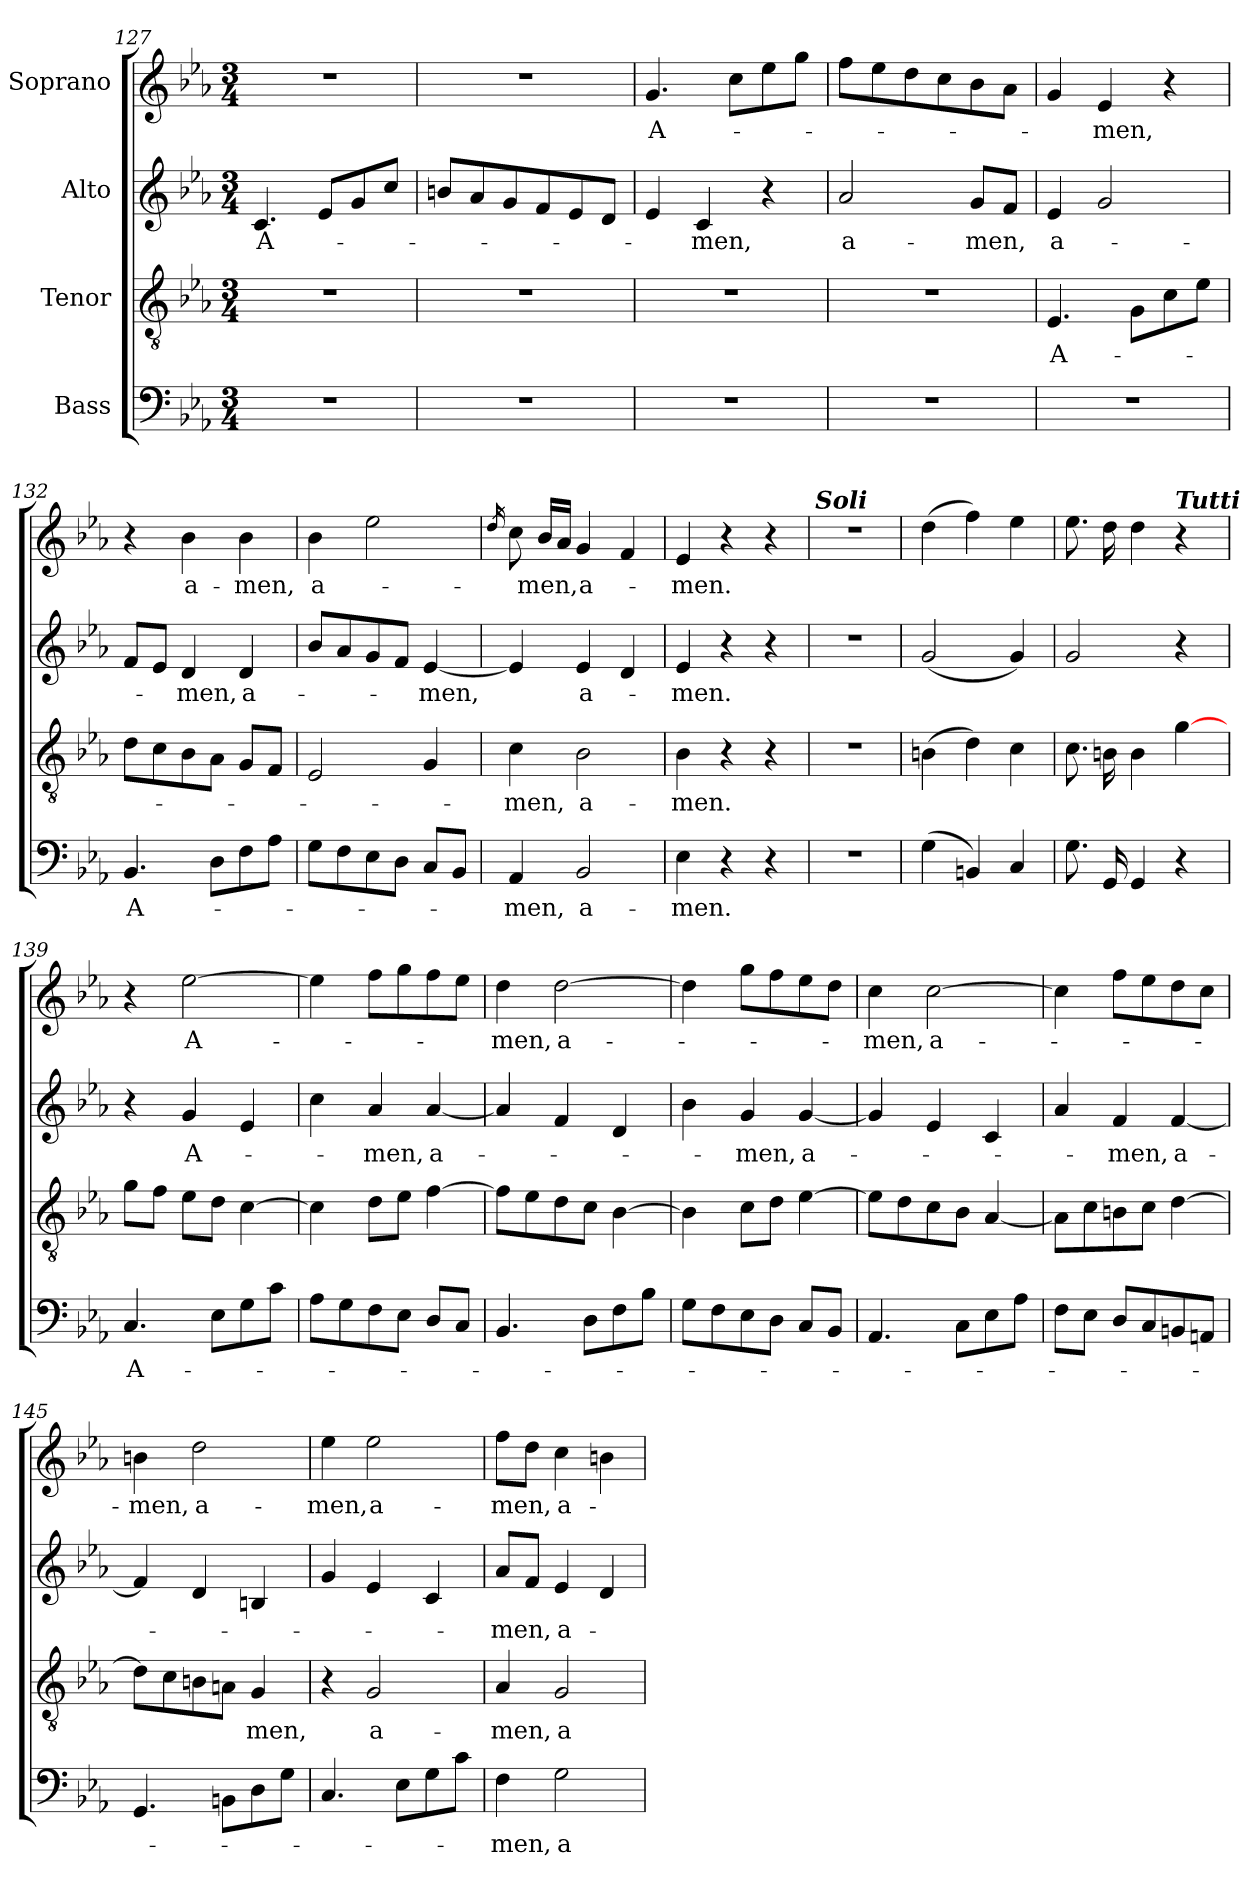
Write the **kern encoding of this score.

**kern	**text	**kern	**text	**kern	**text	**kern	**text
*part4	*part4	*part3	*part3	*part2	*part2	*part1	*part1
*staff4	*staff4	*staff3	*staff3	*staff2	*staff2	*staff1	*staff1
*I"Bass	*	*I"Tenor	*	*I"Alto	*	*I"Soprano	*
*clefF4	*	*clefGv2	*	*clefG2	*	*clefG2	*
*k[b-e-a-]	*	*k[b-e-a-]	*	*k[b-e-a-]	*	*k[b-e-a-]	*
*E-:	*	*E-:	*	*E-:	*	*E-:	*
*M3/4	*	*M3/4	*	*M3/4	*	*M3/4	*
=127	=127	=127	=127	=127	=127	=127	=127
!	!	!	!	!	!LO:LY:b	!	!
2.r	.	2.r	.	4.c/	A-	2.r	.
.	.	.	.	8e-/L	.	.	.
.	.	.	.	8g/	.	.	.
.	.	.	.	8cc/J	.	.	.
!!LO:PB:g=z
=128	=128	=128	=128	=128	=128	=128	=128
2.r	.	2.r	.	8bn/L	.	2.r	.
.	.	.	.	8a-/	.	.	.
.	.	.	.	8g/	.	.	.
.	.	.	.	8f/	.	.	.
.	.	.	.	8e-/	.	.	.
.	.	.	.	8d/J	.	.	.
=129	=129	=129	=129	=129	=129	=129	=129
!	!	!	!	!	!	!	!LO:LY:b
2.r	.	2.r	.	4e-/	.	4.g/	A-
!	!	!	!	!	!LO:LY:b	!	!
.	.	.	.	4c/	-men,	.	.
.	.	.	.	.	.	8cc\L	.
.	.	.	.	4r	.	8ee-\	.
.	.	.	.	.	.	8gg\J	.
=130	=130	=130	=130	=130	=130	=130	=130
!	!	!	!	!	!LO:LY:b	!	!
2.r	.	2.r	.	2a-/	a-	8ff\L	.
.	.	.	.	.	.	8ee-\	.
.	.	.	.	.	.	8dd\	.
.	.	.	.	.	.	8cc\	.
!	!	!	!	!	!LO:LY:b	!	!
.	.	.	.	8g/L	-men,	8b-\	.
.	.	.	.	8f/J	.	8a-\J	.
=131	=131	=131	=131	=131	=131	=131	=131
!	!	!	!LO:LY:b	!	!LO:LY:b	!	!
2.r	.	4.E-/	A-	4e-/	a-	4g/	.
!	!	!	!	!	!	!	!LO:LY:b
.	.	.	.	2g/	.	4e-/	-men,
.	.	8G\L	.	.	.	.	.
.	.	8c\	.	.	.	4r	.
.	.	8e-\J	.	.	.	.	.
!!LO:LB:g=z
=132	=132	=132	=132	=132	=132	=132	=132
!	!LO:LY:b	!	!	!	!	!	!
4.BB-/	A-	8d\L	.	8f/L	.	4r	.
.	.	8c\	.	8e-/J	.	.	.
!	!	!	!	!	!LO:LY:b	!	!LO:LY:b
.	.	8B-\	.	4d/	-men,	4b-\	a-
8D\L	.	8A-\J	.	.	.	.	.
!	!	!	!	!	!LO:LY:b	!	!LO:LY:b
8F\	.	8G/L	.	4d/	a-	4b-\	-men,
8A-\J	.	8F/J	.	.	.	.	.
=133	=133	=133	=133	=133	=133	=133	=133
!	!	!	!	!	!	!	!LO:LY:b
8G\L	.	2E-/	.	8b-/L	.	4b-\	a-
8F\	.	.	.	8a-/	.	.	.
8E-\	.	.	.	8g/	.	2ee-\	.
8D\J	.	.	.	8f/J	.	.	.
!	!	!	!	!	!LO:LY:b	!	!
8C/L	.	4G/	.	[4e-/	-men,	.	.
8BB-/J	.	.	.	.	.	.	.
=134	=134	=134	=134	=134	=134	=134	=134
.	.	.	.	.	.	16qdd/	.
!	!LO:LY:b	!	!LO:LY:b	!	!	!	!
4AA-/	-men,	4c\	-men,	4e-/]	.	8cc\	.
!	!	!	!	!	!	!	!LO:LY:b
.	.	.	.	.	.	16b-/LL	-men,
.	.	.	.	.	.	16a-/JJ	.
!	!LO:LY:b	!	!LO:LY:b	!	!LO:LY:b	!	!LO:LY:b
2BB-/	a-	2B-\	a-	4e-/	a-	4g/	a-
.	.	.	.	4d/	.	4f/	.
=135	=135	=135	=135	=135	=135	=135	=135
!	!LO:LY:b	!	!LO:LY:b	!	!LO:LY:b	!	!LO:LY:b
4E-\	-men.	4B-\	-men.	4e-/	-men.	4e-/	-men.
4r	.	4r	.	4r	.	4r	.
4r	.	4r	.	4r	.	4r	.
!!LO:PB:g=z
=136	=136	=136	=136	=136	=136	=136	=136
!	!	!	!	!	!	!LO:TX:a:Bi:t=Soli	!
2.r	.	2.r	.	2.r	.	2.r	.
=137	=137	=137	=137	=137	=137	=137	=137
(>4G\	.	(>4Bn\	.	(<2g/	.	(>4dd\	.
4BBn/)	.	4d\)	.	.	.	4ff\)	.
4C/	.	4c\	.	4g/)	.	4ee-\	.
=138	=138	=138	=138	=138	=138	=138	=138
8.G\	.	8.c\	.	2g/	.	8.ee-\	.
16GG/	.	16Bn\	.	.	.	16dd\	.
4GG/	.	4B\	.	.	.	4dd\	.
!	!	!	!	!	!	!LO:TX:a:Bi:t=Tutti	!
4r	.	[4g\	.	4r	.	4r	.
=139	=139	=139	=139	=139	=139	=139	=139
!	!LO:LY:b	!	!	!	!	!	!
4.C/	A-	8g\L	.	4r	.	4r	.
.	.	8f\J	.	.	.	.	.
!	!	!	!	!	!LO:LY:b	!	!LO:LY:b
.	.	8e-\L	.	4g/	A-	[2ee-\	A-
8E-\L	.	8d\J	.	.	.	.	.
8G\	.	[4c\	.	4e-/	.	.	.
8c\J	.	.	.	.	.	.	.
!!LO:LB:g=z
=140	=140	=140	=140	=140	=140	=140	=140
8A-\L	.	4c\]	.	4cc\	.	4ee-\]	.
8G\	.	.	.	.	.	.	.
!	!	!	!	!	!LO:LY:b	!	!
8F\	.	8d\L	.	4a-/	-men,	8ff\L	.
8E-\J	.	8e-\J	.	.	.	8gg\	.
!	!	!	!	!	!LO:LY:b	!	!
8D/L	.	[4f\	.	[4a-/	a-	8ff\	.
8C/J	.	.	.	.	.	8ee-\J	.
=141	=141	=141	=141	=141	=141	=141	=141
!	!	!	!	!	!	!	!LO:LY:b
4.BB-/	.	8f\L]	.	4a-/]	.	4dd\	-men,
.	.	8e-\	.	.	.	.	.
!	!	!	!	!	!	!	!LO:LY:b
.	.	8d\	.	4f/	.	[2dd\	a-
8D\L	.	8c\J	.	.	.	.	.
8F\	.	[4B-\	.	4d/	.	.	.
8B-\J	.	.	.	.	.	.	.
=142	=142	=142	=142	=142	=142	=142	=142
8G\L	.	4B-\]	.	4b-\	.	4dd\]	.
8F\	.	.	.	.	.	.	.
!	!	!	!	!	!LO:LY:b	!	!
8E-\	.	8c\L	.	4g/	-men,	8gg\L	.
8D\J	.	8d\J	.	.	.	8ff\	.
!	!	!	!	!	!LO:LY:b	!	!
8C/L	.	[4e-\	.	[4g/	a-	8ee-\	.
8BB-/J	.	.	.	.	.	8dd\J	.
=143	=143	=143	=143	=143	=143	=143	=143
!	!	!	!	!	!	!	!LO:LY:b
4.AA-/	.	8e-\L]	.	4g/]	.	4cc\	-men,
.	.	8d\	.	.	.	.	.
!	!	!	!	!	!	!	!LO:LY:b
.	.	8c\	.	4e-/	.	[2cc\	a-
8C\L	.	8B-\J	.	.	.	.	.
8E-\	.	[4A-/	.	4c/	.	.	.
8A-\J	.	.	.	.	.	.	.
!!LO:PB:g=z
=144	=144	=144	=144	=144	=144	=144	=144
8F\L	.	8A-\L]	.	4a-/	.	4cc\]	.
8E-\J	.	8c\	.	.	.	.	.
!	!	!	!	!	!LO:LY:b	!	!
8D/L	.	8Bn\	.	4f/	-men,	8ff\L	.
8C/	.	8c\J	.	.	.	8ee-\	.
!	!	!	!	!	!LO:LY:b	!	!
8BBn/	.	[4d\	.	[4f/	a-	8dd\	.
8AAn/J	.	.	.	.	.	8cc\J	.
=145	=145	=145	=145	=145	=145	=145	=145
!	!	!	!	!	!	!	!LO:LY:b
4.GG/	.	8d\L]	.	4f/]	.	4bn\	-men,
.	.	8c\	.	.	.	.	.
!	!	!	!	!	!	!	!LO:LY:b
.	.	8Bn\	.	4d/	.	2dd\	a-
8BBn\L	.	8An\J	.	.	.	.	.
!	!	!	!LO:LY:b	!	!	!	!
8D\	.	4G/	men,	4Bn/	.	.	.
8G\J	.	.	.	.	.	.	.
=146	=146	=146	=146	=146	=146	=146	=146
!	!	!	!	!	!	!	!LO:LY:b
4.C/	.	4r	.	4g/	.	4ee-\	-men,
!	!	!	!LO:LY:b	!	!	!	!LO:LY:b
.	.	2G/	a-	4e-/	.	2ee-\	a-
8E-\L	.	.	.	.	.	.	.
8G\	.	.	.	4c/	.	.	.
8c\J	.	.	.	.	.	.	.
=147	=147	=147	=147	=147	=147	=147	=147
!	!LO:LY:b	!	!LO:LY:b	!	!LO:LY:b	!	!LO:LY:b
4F\	-men,	4A-/	-men,	8a-/L	-men,	8ff\L	-men,
.	.	.	.	8f/J	.	8dd\J	.
!	!LO:LY:b	!	!LO:LY:b	!	!LO:LY:b	!	!LO:LY:b
2G\	a-	2G/	a-	4e-/	a-	4cc\	a-
.	.	.	.	4d/	.	4bn\	.
=	=	=	=	=	=	=	=
*-	*-	*-	*-	*-	*-	*-	*-
